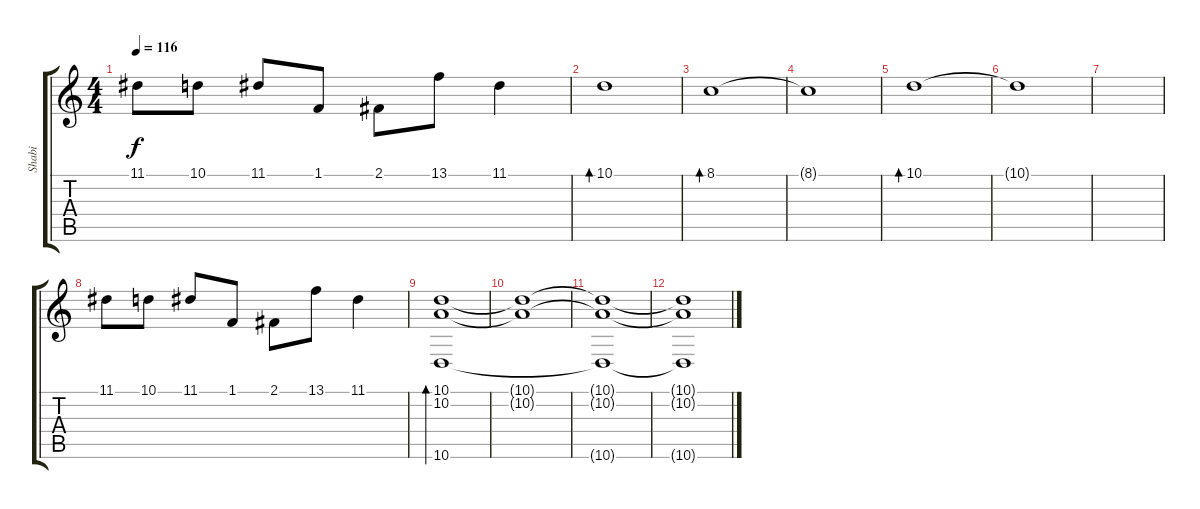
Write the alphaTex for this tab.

\track ("Shabi" "Shabi") {instrument stringensemble1}
\staff {score tabs}
\tuning (E4 B3 G3 D3 A2 E2) {hide}
\ts (4 4)
\tempo 116
\clef g2
\ks c
11.1.8{dy f instrument stringensemble1} 10.1.8 11.1.8 1.1.8 2.1.8 13.1.8 11.1.4 |
10.1.1{bd 60} |
8.1.1{bd 60} |
8.1{t}.1 |
10.1.1{bd 60} |
10.1{t}.1 |
|
11.1.8 10.1.8 11.1.8 1.1.8 2.1.8 13.1.8 11.1.4 |
(10.1 10.2 10.6).1{bd 60} |
(10.1{t} 10.2{t}).1 |
(10.1{t} 10.2{t} 10.6{t}).1 |
(10.1{t} 10.2{t} 10.6{t}).1
